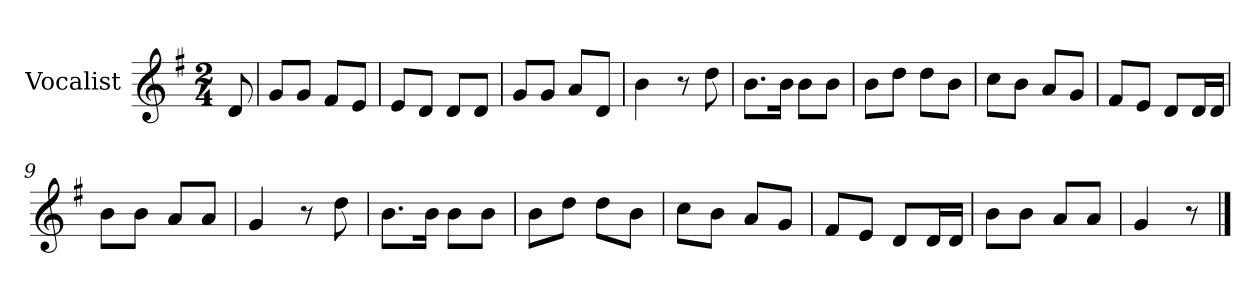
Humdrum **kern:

**kern
*part1
*staff1
*I"Vocalist
*k[f#]
*G:
*M2/4
=
8d
=1
8gL
8gJ
8f#L
8eJ
=2
8eL
8dJ
8dL
8dJ
=3
8gL
8gJ
8aL
8dJ
=4
4b
8r
8dd
=5
8.bL
16bJk
8bL
8bJ
=6
8bL
8ddJ
8ddL
8bJ
=7
8ccL
8bJ
8aL
8gJ
=8
8f#L
8eJ
8dL
16dL
16dJJ
=9
8bL
8bJ
8aL
8aJ
=10
4g
8r
8dd
=11
8.bL
16bJk
8bL
8bJ
=12
8bL
8ddJ
8ddL
8bJ
=13
8ccL
8bJ
8aL
8gJ
=14
8f#L
8eJ
8dL
16dL
16dJJ
=15
8bL
8bJ
8aL
8aJ
=16
4g
8r
==
*-
